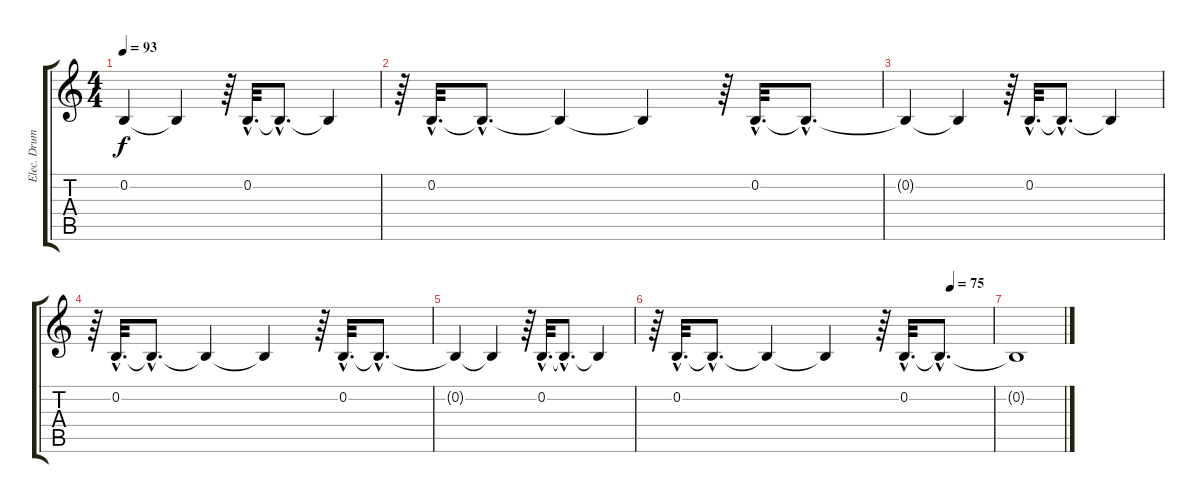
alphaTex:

\track ("Elec. Drums" "Elec. Drum") {instrument seashore}
\staff {score tabs}
\tuning (E4 B3 G3 D3 A2 E2) {hide}
\ts (4 4)
\tempo 93
\clef g2
\ks c
0.2{t}.4{dy f} 0.2{t}.4 r.64{balance 16} 0.2{hac}.32{d balance 0 instrument reversecymbal} 0.2{hac t}.8{d} 0.2{t}.4 |
r.64{volume 7 balance 16} 0.2{hac}.32{d balance 0 instrument reversecymbal} 0.2{hac t}.8{d} 0.2{t}.4 0.2{t}.4 r.64{balance 16} 0.2{hac}.32{d balance 0 instrument reversecymbal} 0.2{hac t}.8{d} |
0.2{t}.4 0.2{t}.4 r.64{balance 16} 0.2{hac}.32{d balance 0 instrument reversecymbal} 0.2{hac t}.8{d} 0.2{t}.4 |
r.64{volume 5 balance 16} 0.2{hac}.32{d balance 0 instrument reversecymbal} 0.2{hac t}.8{d} 0.2{t}.4 0.2{t}.4 r.64{balance 16} 0.2{hac}.32{d balance 0 instrument reversecymbal} 0.2{hac t}.8{d} |
0.2{t}.4 0.2{t}.4 r.64{balance 16} 0.2{hac}.32{d balance 0 instrument reversecymbal} 0.2{hac t}.8{d} 0.2{t}.4 |
\tempo (75 0.875)
r.64{volume 7 balance 16} 0.2{hac}.32{d balance 0 instrument reversecymbal} 0.2{hac t}.8{d} 0.2{t}.4 0.2{t}.4 r.64{balance 16} 0.2{hac}.32{d balance 0 instrument reversecymbal} 0.2{hac t}.8{d} |
0.2{t}.1
